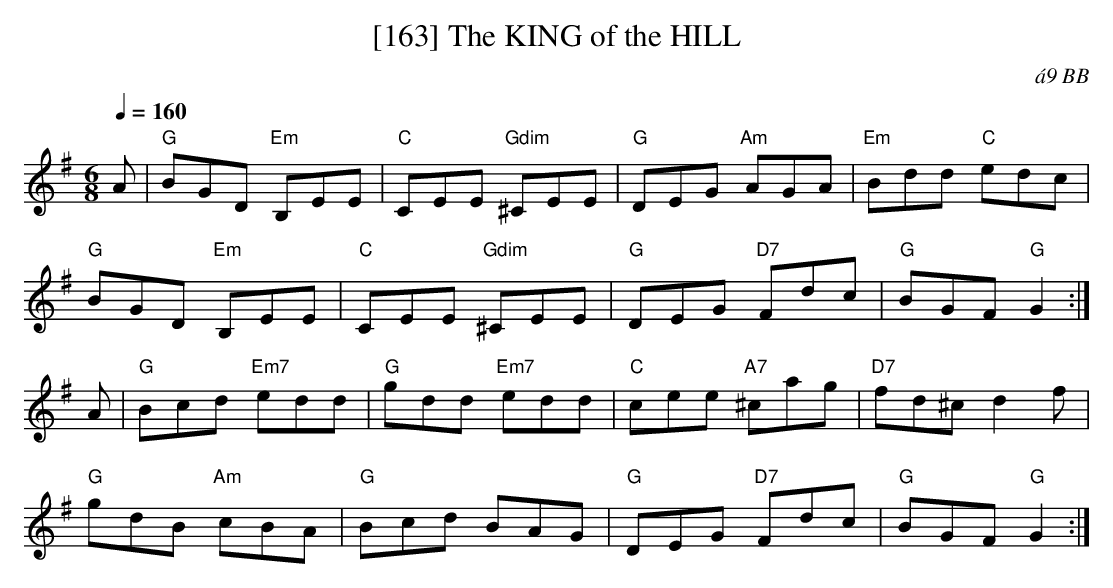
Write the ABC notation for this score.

X:1
T:[163] The KING of the HILL
C:\'a9 BB
Q:1/4=160
M:6/8
L:1/8
K:G
A|"G"BGD "Em"B,EE|"C"CEE "Gdim"^CEE|"G"DEG "Am"AGA|"Em"Bdd "C"edc|
"G"BGD "Em"B,EE|"C"CEE "Gdim"^CEE|"G"DEG "D7"Fdc|"G"BGF "G"G2 :|
A|"G"Bcd "Em7"edd|"G"gdd "Em7"edd|"C"cee "A7"^cag|"D7"fd^c d2 f|
"G"gdB "Am"cBA|"G"Bcd BAG|"G"DEG "D7"Fdc|"G"BGF "G"G2 :|
